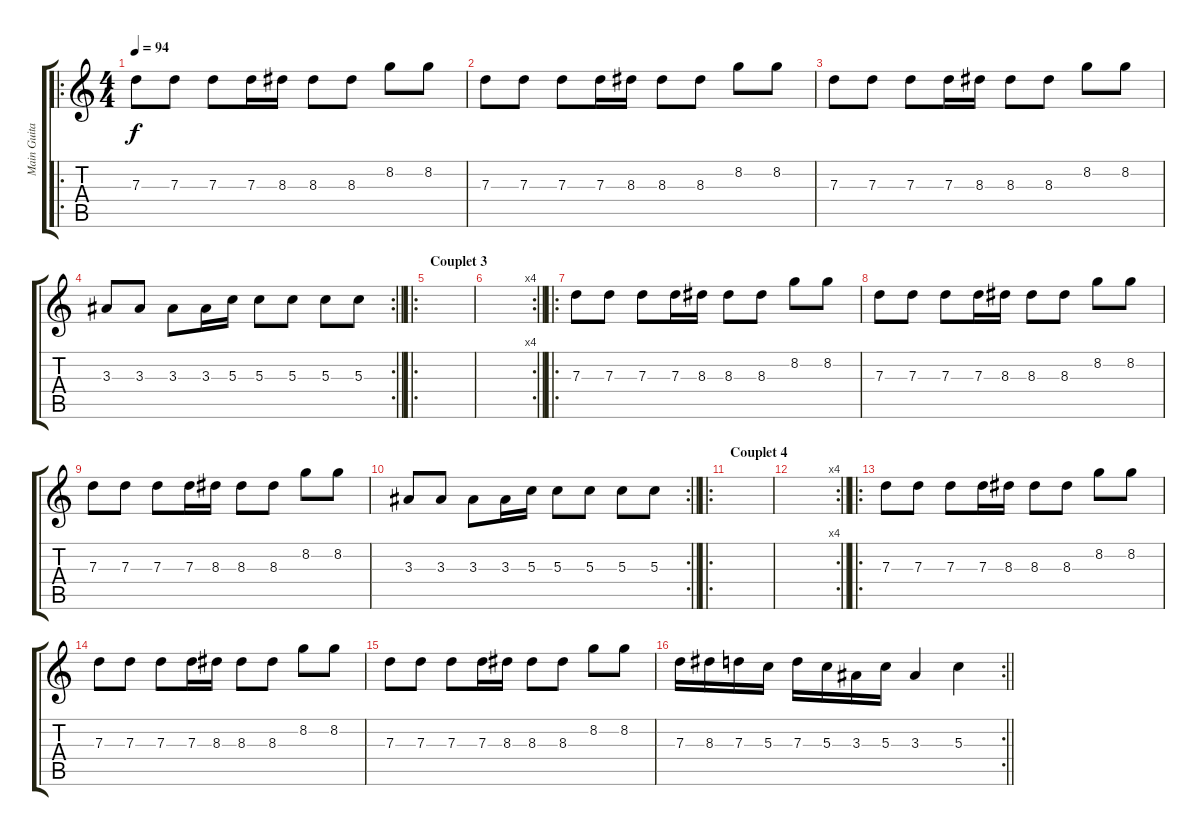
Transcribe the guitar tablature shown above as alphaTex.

\track ("Main Guitar" "Main Guita") {instrument overdrivenguitar}
\staff {score tabs}
\tuning (E4 B3 G3 D3 A2 E2) {hide}
\ro
\ts (4 4)
\tempo 94
\clef g2
\ks c
7.3.8{dy f} 7.3.8 7.3.8 7.3.16 8.3.16 8.3.8 8.3.8 8.2.8 8.2.8 |
7.3.8 7.3.8 7.3.8 7.3.16 8.3.16 8.3.8 8.3.8 8.2.8 8.2.8 |
7.3.8 7.3.8 7.3.8 7.3.16 8.3.16 8.3.8 8.3.8 8.2.8 8.2.8 |
\rc 2
\barLineRight lightlight
3.3.8 3.3.8 3.3.8 3.3.16 5.3.16 5.3.8 5.3.8 5.3.8 5.3.8 |
\ro
\section ("" "Couplet 3")
|
\rc 4
\barLineRight lightlight
|
\ro
7.3.8 7.3.8 7.3.8 7.3.16 8.3.16 8.3.8 8.3.8 8.2.8 8.2.8 |
7.3.8 7.3.8 7.3.8 7.3.16 8.3.16 8.3.8 8.3.8 8.2.8 8.2.8 |
7.3.8 7.3.8 7.3.8 7.3.16 8.3.16 8.3.8 8.3.8 8.2.8 8.2.8 |
\rc 2
\barLineRight lightlight
3.3.8 3.3.8 3.3.8 3.3.16 5.3.16 5.3.8 5.3.8 5.3.8 5.3.8 |
\ro
\section ("" "Couplet 4")
|
\rc 4
\barLineRight lightlight
|
\ro
7.3.8 7.3.8 7.3.8 7.3.16 8.3.16 8.3.8 8.3.8 8.2.8 8.2.8 |
7.3.8 7.3.8 7.3.8 7.3.16 8.3.16 8.3.8 8.3.8 8.2.8 8.2.8 |
7.3.8 7.3.8 7.3.8 7.3.16 8.3.16 8.3.8 8.3.8 8.2.8 8.2.8 |
\rc 2
\barLineRight lightlight
7.3.16 8.3.16 7.3.16 5.3.16 7.3.16 5.3.16 3.3.16 5.3.16 3.3.4 5.3.4
